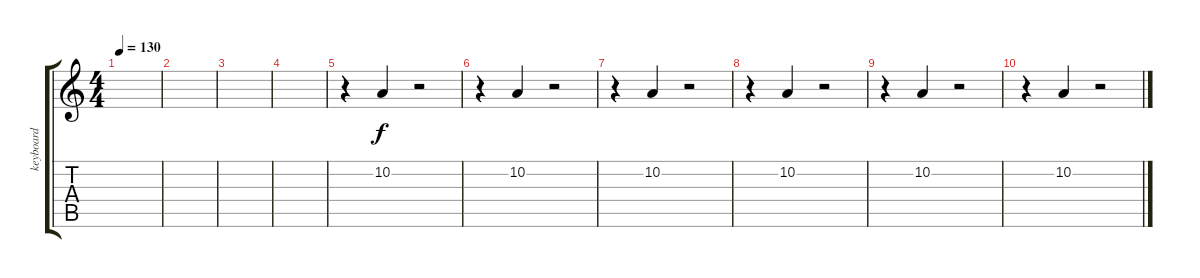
\track ("keyboard" "keyboard") {instrument pad1newage}
\staff {score tabs}
\tuning (E4 B3 G3 D3 A2 E2) {hide}
\ts (4 4)
\tempo 130
\clef g2
\ks c
|
|
|
|
r.4 10.2.4 r.2 |
r.4 10.2.4 r.2 |
r.4 10.2.4 r.2 |
r.4 10.2.4 r.2 |
r.4 10.2.4 r.2 |
r.4 10.2.4 r.2
